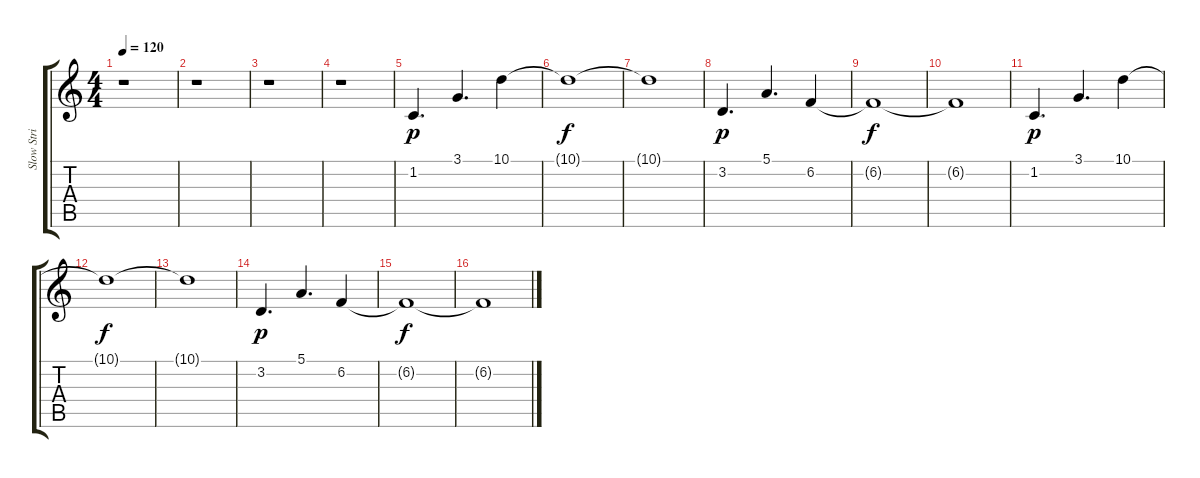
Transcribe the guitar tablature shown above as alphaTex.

\track ("Slow Stri           " "Slow Stri ") {instrument synthstrings1}
\staff {score tabs}
\tuning (E4 B3 G3 D3 A2 E2) {hide}
\ts (4 4)
\tempo 120
\clef g2
\ks c
r.1{dy f} |
r.1 |
r.1 |
r.1 |
1.2.4{d dy p} 3.1.4{d} 10.1.4 |
10.1{t}.1{dy f} |
10.1{t}.1 |
3.2.4{d dy p} 5.1.4{d} 6.2.4 |
6.2{t}.1{dy f} |
6.2{t}.1 |
1.2.4{d dy p} 3.1.4{d} 10.1.4 |
10.1{t}.1{dy f} |
10.1{t}.1 |
3.2.4{d dy p} 5.1.4{d} 6.2.4 |
6.2{t}.1{dy f} |
6.2{t}.1
